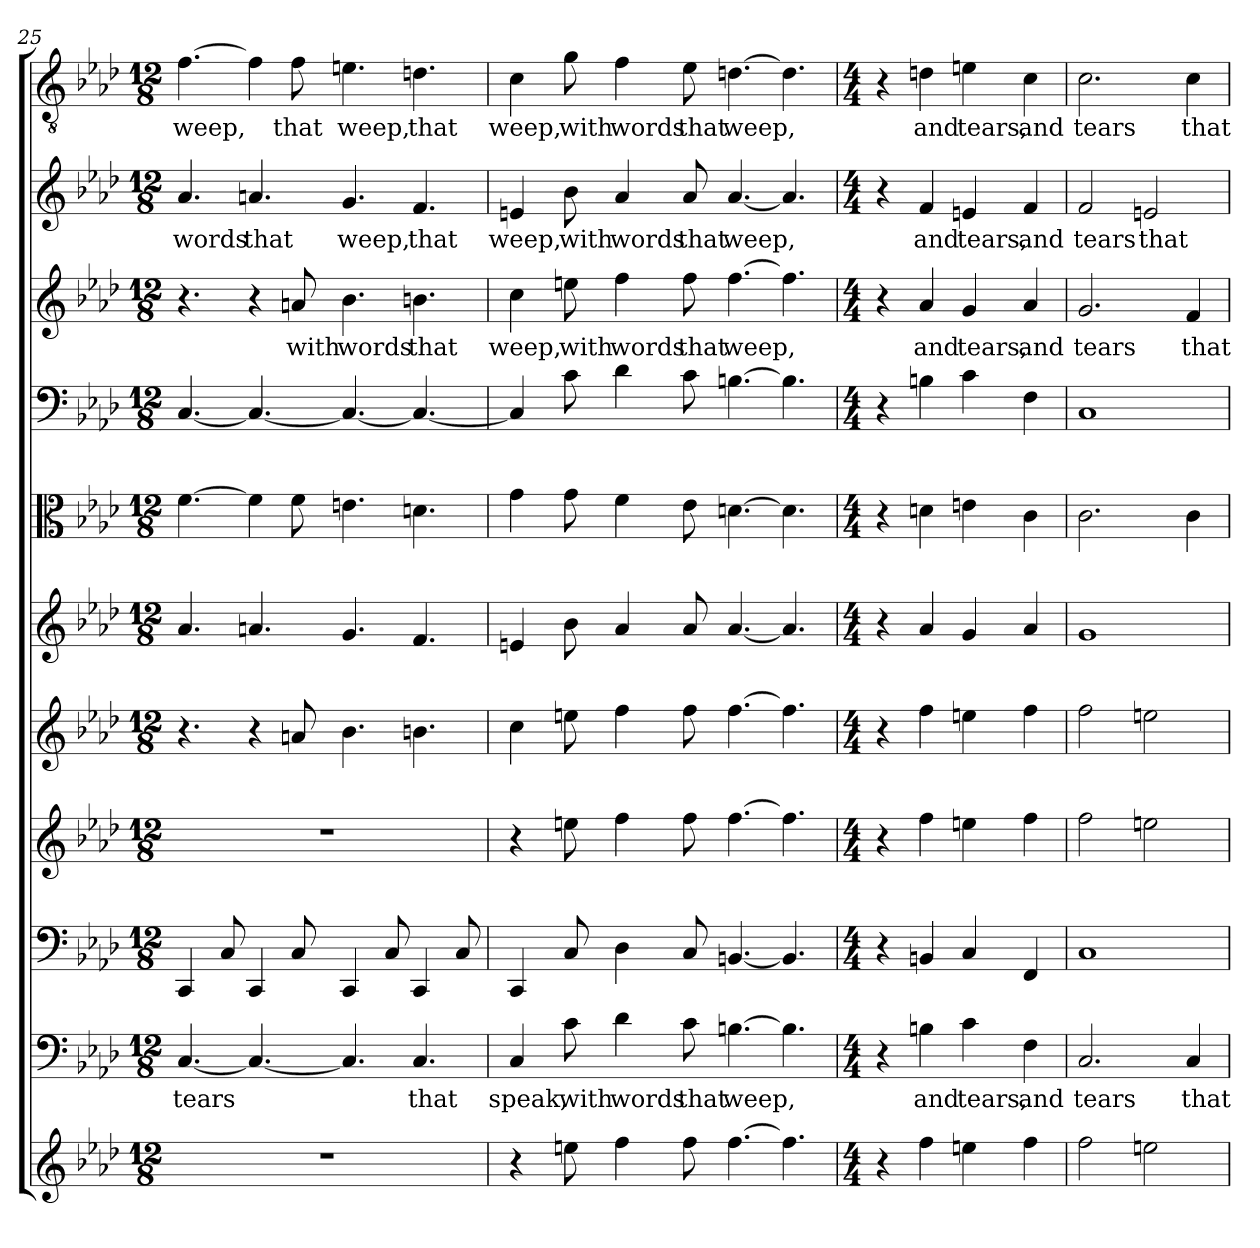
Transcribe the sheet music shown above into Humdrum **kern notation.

**kern	**kern	**text	**kern	**kern	**kern	**kern	**kern	**kern	**kern	**text	**kern	**text	**kern	**text
*part11	*part10	*part10	*part9	*part8	*part7	*part6	*part5	*part4	*part3	*part3	*part2	*part2	*part1	*part1
*staff11	*staff10	*staff10	*staff9	*staff8	*staff7	*staff6	*staff5	*staff4	*staff3	*staff3	*staff2	*staff2	*staff1	*staff1
*clefG2	*clefF4	*	*clefF4	*clefG2	*clefG2	*clefG2	*clefC3	*clefF4	*clefG2	*	*clefG2	*	*clefGv2	*
*k[b-e-a-d-]	*k[b-e-a-d-]	*	*k[b-e-a-d-]	*k[b-e-a-d-]	*k[b-e-a-d-]	*k[b-e-a-d-]	*k[b-e-a-d-]	*k[b-e-a-d-]	*k[b-e-a-d-]	*	*k[b-e-a-d-]	*	*k[b-e-a-d-]	*
*f:	*f:	*	*f:	*f:	*f:	*f:	*f:	*f:	*f:	*	*f:	*	*f:	*
*M12/8	*M12/8	*	*M12/8	*M12/8	*M12/8	*M12/8	*M12/8	*M12/8	*M12/8	*	*M12/8	*	*M12/8	*
=25	=25	=25	=25	=25	=25	=25	=25	=25	=25	=25	=25	=25	=25	=25
1.r	[4.C/	tears	4CC/	1.r	4.r	4.a-/	[4.f\	[4.C/	4.r	.	4.a-/	words	[4.f\	weep,
.	.	.	8C/	.	.	.	.	.	.	.	.	.	.	.
.	4.C/_	.	4CC/	.	4r	4.an/	4f\]	4.C/_	4r	.	4.an/	that	4f\]	.
.	.	.	8C/	.	8an/	.	8f\	.	8an/	with	.	.	8f\	that
.	4.C/]	.	4CC/	.	4.b-\	4.g/	4.en\	4.C/_	4.b-\	words	4.g/	weep,	4.en\	weep,
.	.	.	8C/	.	.	.	.	.	.	.	.	.	.	.
.	4.C/	that	4CC/	.	4.bn\	4.f/	4.dn\	4.C/_	4.bn\	that	4.f/	that	4.dn\	that
.	.	.	8C/	.	.	.	.	.	.	.	.	.	.	.
=26	=26	=26	=26	=26	=26	=26	=26	=26	=26	=26	=26	=26	=26	=26
4r	4C/	speak,	4CC/	4r	4cc\	4en/	4g\	4C/]	4cc\	weep,	4en/	weep,	4c\	weep,
8een\	8c\	with	8C/	8een\	8een\	8b-\	8g\	8c\	8een\	with	8b-\	with	8g\	with
4ff\	4d-\	words	4D-\	4ff\	4ff\	4a-/	4f\	4d-\	4ff\	words	4a-/	words	4f\	words
8ff\	8c\	that	8C/	8ff\	8ff\	8a-/	8e-\	8c\	8ff\	that	8a-/	that	8e-\	that
[4.ff\	[4.Bn\	weep,	[4.BBn/	[4.ff\	[4.ff\	[4.a-/	[4.dn\	[4.Bn\	[4.ff\	weep,	[4.a-/	weep,	[4.dn\	weep,
4.ff\]	4.B\]	.	4.BB/]	4.ff\]	4.ff\]	4.a-/]	4.d\]	4.B\]	4.ff\]	.	4.a-/]	.	4.d\]	.
=27	=27	=27	=27	=27	=27	=27	=27	=27	=27	=27	=27	=27	=27	=27
*M4/4	*M4/4	*	*M4/4	*M4/4	*M4/4	*M4/4	*M4/4	*M4/4	*M4/4	*	*M4/4	*	*M4/4	*
4r	4r	.	4r	4r	4r	4r	4r	4r	4r	.	4r	.	4r	.
4ff\	4Bn\	and	4BBn/	4ff\	4ff\	4a-/	4dn\	4Bn\	4a-/	and	4f/	and	4dn\	and
4een\	4c\	tears,	4C/	4een\	4een\	4g/	4en\	4c\	4g/	tears,	4en/	tears,	4en\	tears,
4ff\	4F\	and	4FF/	4ff\	4ff\	4a-/	4c\	4F\	4a-/	and	4f/	and	4c\	and
=28	=28	=28	=28	=28	=28	=28	=28	=28	=28	=28	=28	=28	=28	=28
2ff\	2.C/	tears	1C/	2ff\	2ff\	1g/	2.c\	1C/	2.g/	tears	2f/	tears	2.c\	tears
2een\	.	.	.	2een\	2een\	.	.	.	.	.	2en/	that	.	.
.	4C/	that	.	.	.	.	4c\	.	4f/	that	.	.	4c\	that
=	=	=	=	=	=	=	=	=	=	=	=	=	=	=
*-	*-	*-	*-	*-	*-	*-	*-	*-	*-	*-	*-	*-	*-	*-
